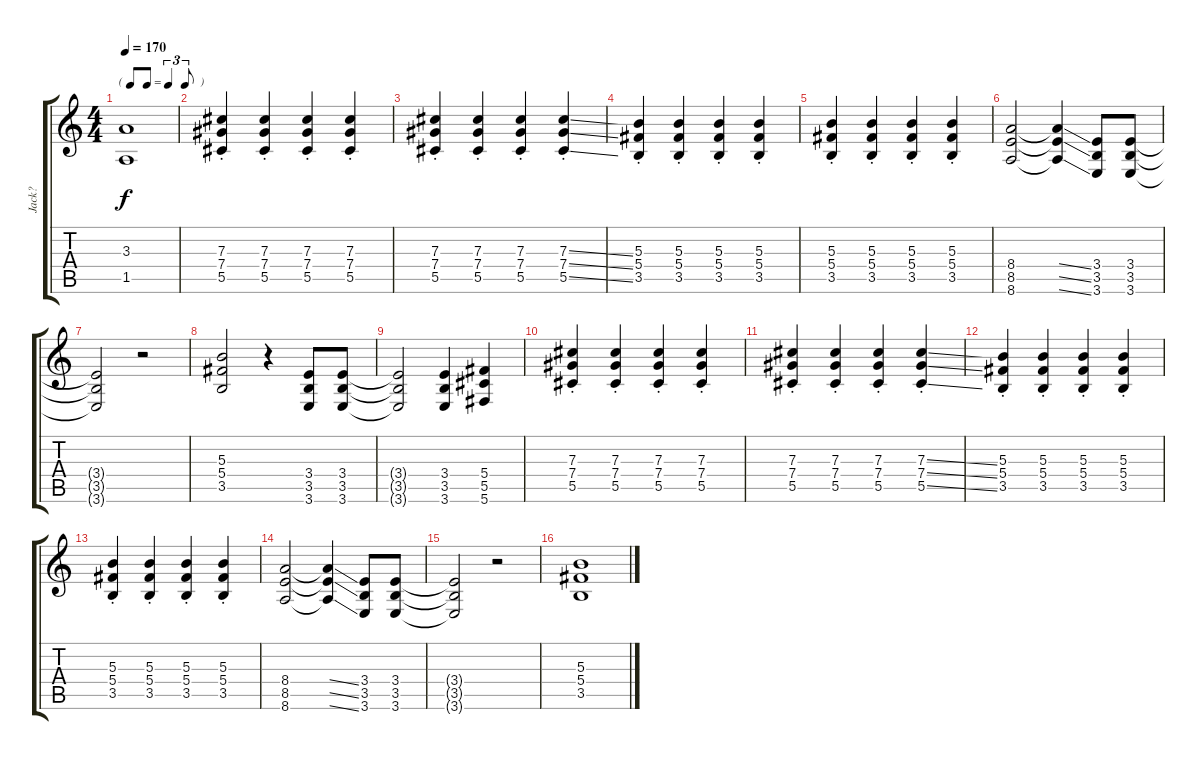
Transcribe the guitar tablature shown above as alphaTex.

\track ("Jack?" "Jack?") {instrument distortionguitar}
\staff {score tabs}
\tuning (Eb4 Bb3 Gb3 Db3 Ab2 Db2) {hide}
\ts (4 4)
\tf triplet8th
\tempo 170
\clef g2
\ks c
(3.3{t} 1.5{t}).1{dy f} |
(7.3{st} 7.4{st} 5.5{st}).4 (7.3{st} 7.4{st} 5.5{st}).4 (7.3{st} 7.4{st} 5.5{st}).4 (7.3{st} 7.4{st} 5.5{st}).4 |
(7.3{st} 7.4{st} 5.5{st}).4 (7.3{st} 7.4{st} 5.5{st}).4 (7.3{st} 7.4{st} 5.5{st}).4 (7.3{ss st} 7.4{ss st} 5.5{ss st}).4 |
(5.3{st} 5.4{st} 3.5{st}).4 (5.3{st} 5.4{st} 3.5{st}).4 (5.3{st} 5.4{st} 3.5{st}).4 (5.3{st} 5.4{st} 3.5{st}).4 |
(5.3{st} 5.4{st} 3.5{st}).4 (5.3{st} 5.4{st} 3.5{st}).4 (5.3{st} 5.4{st} 3.5{st}).4 (5.3{st} 5.4{st} 3.5{st}).4 |
(8.4 8.5 8.6).2 (8.4{ss t} 8.5{ss t} 8.6{ss t}).4 (3.4 3.5 3.6).8 (3.4 3.5 3.6).8 |
(3.4{t} 3.5{t} 3.6{t}).2 r.2 |
(5.3 5.4 3.5).2 r.4 (3.4 3.5 3.6).8 (3.4 3.5 3.6).8 |
(3.4{t} 3.5{t} 3.6{t}).2 (3.4 3.5 3.6).4 (5.4 5.5 5.6).4 |
(7.3{st} 7.4{st} 5.5{st}).4 (7.3{st} 7.4{st} 5.5{st}).4 (7.3{st} 7.4{st} 5.5{st}).4 (7.3{st} 7.4{st} 5.5{st}).4 |
(7.3{st} 7.4{st} 5.5{st}).4 (7.3{st} 7.4{st} 5.5{st}).4 (7.3{st} 7.4{st} 5.5{st}).4 (7.3{ss st} 7.4{ss st} 5.5{ss st}).4 |
(5.3{st} 5.4{st} 3.5{st}).4 (5.3{st} 5.4{st} 3.5{st}).4 (5.3{st} 5.4{st} 3.5{st}).4 (5.3{st} 5.4{st} 3.5{st}).4 |
(5.3{st} 5.4{st} 3.5{st}).4 (5.3{st} 5.4{st} 3.5{st}).4 (5.3{st} 5.4{st} 3.5{st}).4 (5.3{st} 5.4{st} 3.5{st}).4 |
(8.4 8.5 8.6).2 (8.4{ss t} 8.5{ss t} 8.6{ss t}).4 (3.4 3.5 3.6).8 (3.4 3.5 3.6).8 |
(3.4{t} 3.5{t} 3.6{t}).2 r.2 |
(5.3 5.4 3.5).1
